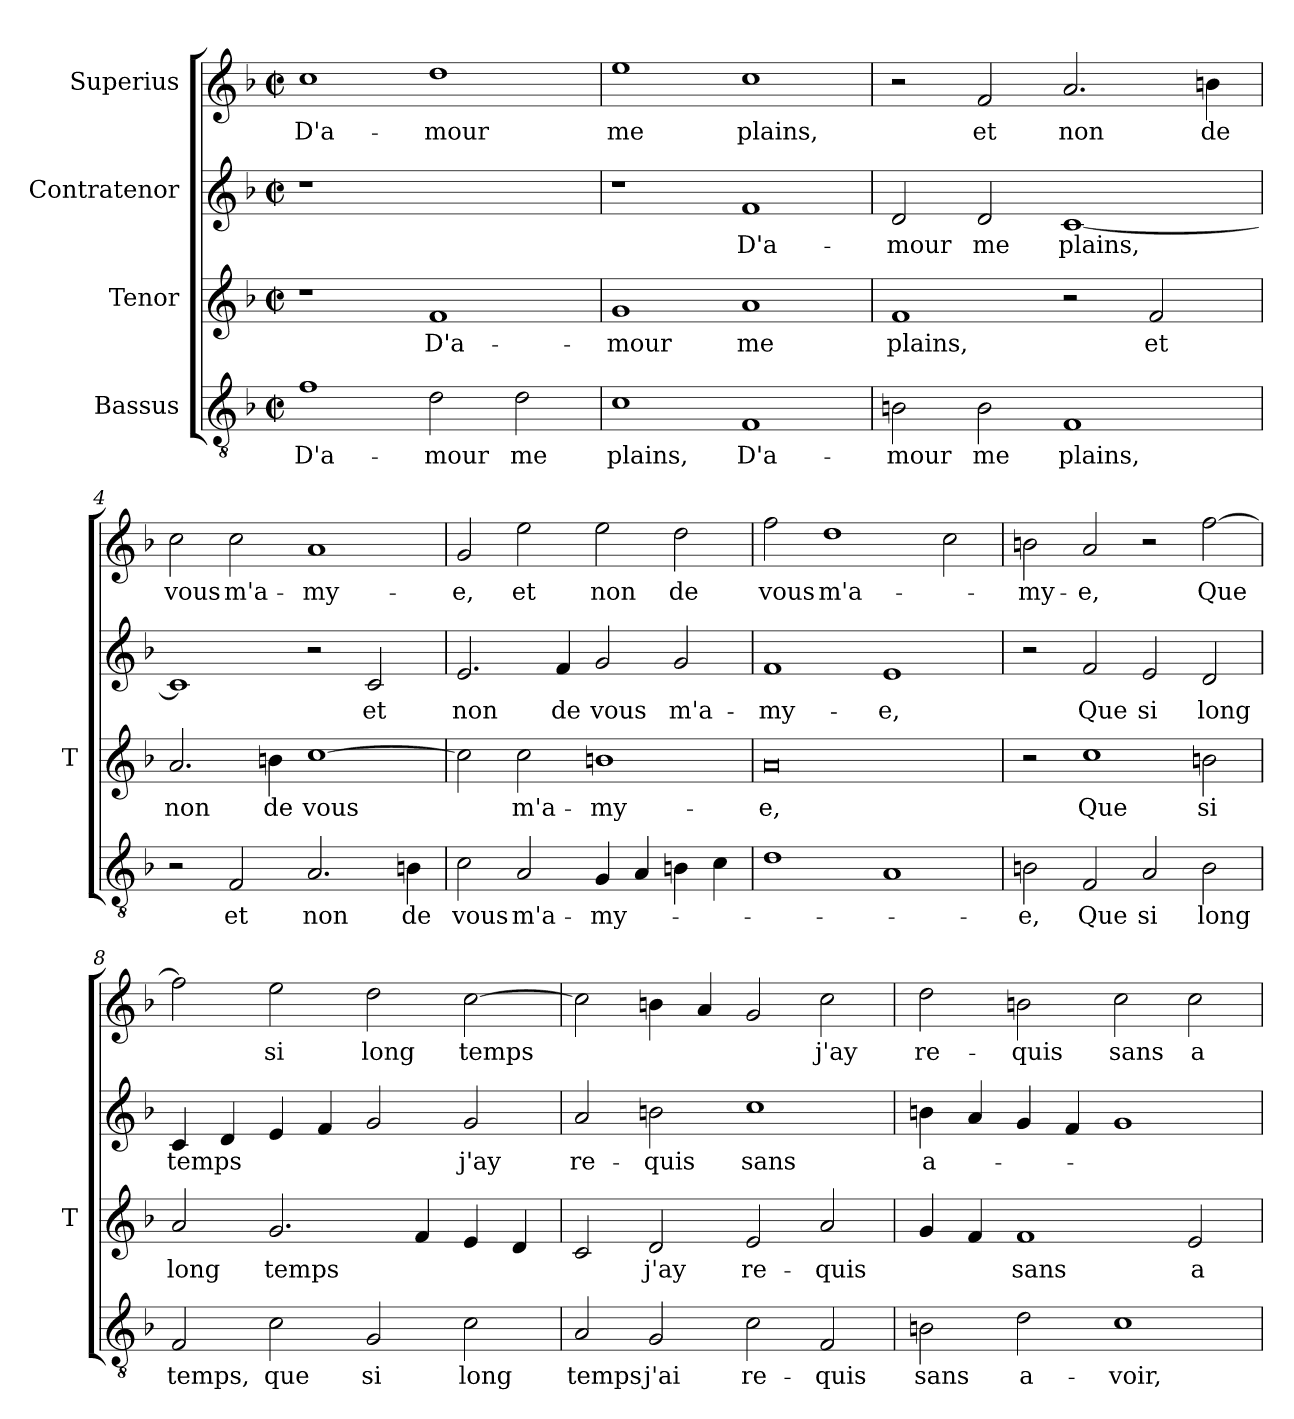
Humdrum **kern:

**kern	**text	**kern	**text	**kern	**text	**kern	**text
*part4	*part4	*part3	*part3	*part2	*part2	*part1	*part1
*staff4	*staff4	*staff3	*staff3	*staff2	*staff2	*staff1	*staff1
*I"Bassus	*	*I"Tenor	*	*I"Contratenor	*	*I"Superius	*
*	*	*I'T	*	*	*	*	*
*clefGv2	*	*clefG2	*	*clefG2	*	*clefG2	*
*k[b-]	*	*k[b-]	*	*k[b-]	*	*k[b-]	*
*F:	*	*F:	*	*F:	*	*F:	*
*M2/2	*	*M2/2	*	*M2/2	*	*M2/2	*
*met(c|)	*	*met(c|)	*	*met(c|)	*	*met(c|)	*
=1	=1	=1	=1	=1	=1	=1	=1
1f	D'a-	1r	.	1r	.	1cc	D'a-
2d	-mour	1f	D'a-	1ryy	.	1dd	-mour
2d	-me	.	.	.	.	.	.
=2	=2	=2	=2	=2	=2	=2	=2
1c	-plains,	1g	-mour	1r	.	1ee	-me
1F	D'a-	1a	-me	1f	D'a-	1cc	-plains,
=3	=3	=3	=3	=3	=3	=3	=3
2B	-mour	1f	-plains,	2d	-mour	2r	.
2B	-me	.	.	2d	-me	2f	-et
1F	-plains,	2r	.	[1c	-plains,	2.a	-non
.	.	2f	-et	.	.	.	.
.	.	.	.	.	.	4b	-de
=4	=4	=4	=4	=4	=4	=4	=4
2r	.	2.a	-non	1c]	.	2cc	-vous
2F	-et	.	.	.	.	2cc	m'a-
.	.	4b	-de	.	.	.	.
2.A	-non	[1cc	-vous	2r	.	1a	my-
.	.	.	.	2c	-et	.	.
4B	-de	.	.	.	.	.	.
=5	=5	=5	=5	=5	=5	=5	=5
2c	-vous	2cc]	.	2.e	-non	2g	-e,
2A	m'a-	2cc	m'a-	.	.	2ee	-et
.	.	.	.	4f	-de	.	.
4G	my-	1b	my-	2g	-vous	2ee	-non
4A	.	.	.	.	.	.	.
4B	.	.	.	2g	m'a-	2dd	-de
4c	.	.	.	.	.	.	.
=6	=6	=6	=6	=6	=6	=6	=6
1d	.	0a	-e,	1f	my-	2ff	-vous
.	.	.	.	.	.	1dd	m'a-
1A	.	.	.	1e	-e,	.	.
.	.	.	.	.	.	2cc	.
=7	=7	=7	=7	=7	=7	=7	=7
2B	-e,	2r	.	2r	.	2b	my-
2F	-Que	1cc	-Que	2f	-Que	2a	-e,
2A	-si	.	.	2e	-si	2r	.
2B	-long	2b	-si	2d	-long	[2ff	-Que
!!LO:PB:g=z
=8	=8	=8	=8	=8	=8	=8	=8
2F	-temps,	2a	-long	4c	-temps	2ff]	.
.	.	.	.	4d	.	.	.
2c	-que	2.g	-temps	4e	.	2ee	-si
.	.	.	.	4f	.	.	.
2G	-si	.	.	2g	.	2dd	-long
.	.	4f	.	.	.	.	.
2c	-long	4e	.	2g	-j'ay	[2cc	-temps
.	.	4d	.	.	.	.	.
=9	=9	=9	=9	=9	=9	=9	=9
2A	-temps	2c	.	2a	re-	2cc]	.
2G	-j'ai	2d	-j'ay	2b	-quis	4b	.
.	.	.	.	.	.	4a	.
2c	re-	2e	re-	1cc	-sans	2g	.
2F	-quis	2a	-quis	.	.	2cc	-j'ay
=10	=10	=10	=10	=10	=10	=10	=10
2B	-sans	4g	.	4b	a-	2dd	re-
.	.	4f	.	4a	.	.	.
2d	a-	1f	-sans	4g	.	2b	-quis
.	.	.	.	4f	.	.	.
1c	-voir,	.	.	1g	.	2cc	-sans
.	.	2e	a-	.	.	2cc	a-
=	=	=	=	=	=	=	=
*-	*-	*-	*-	*-	*-	*-	*-
